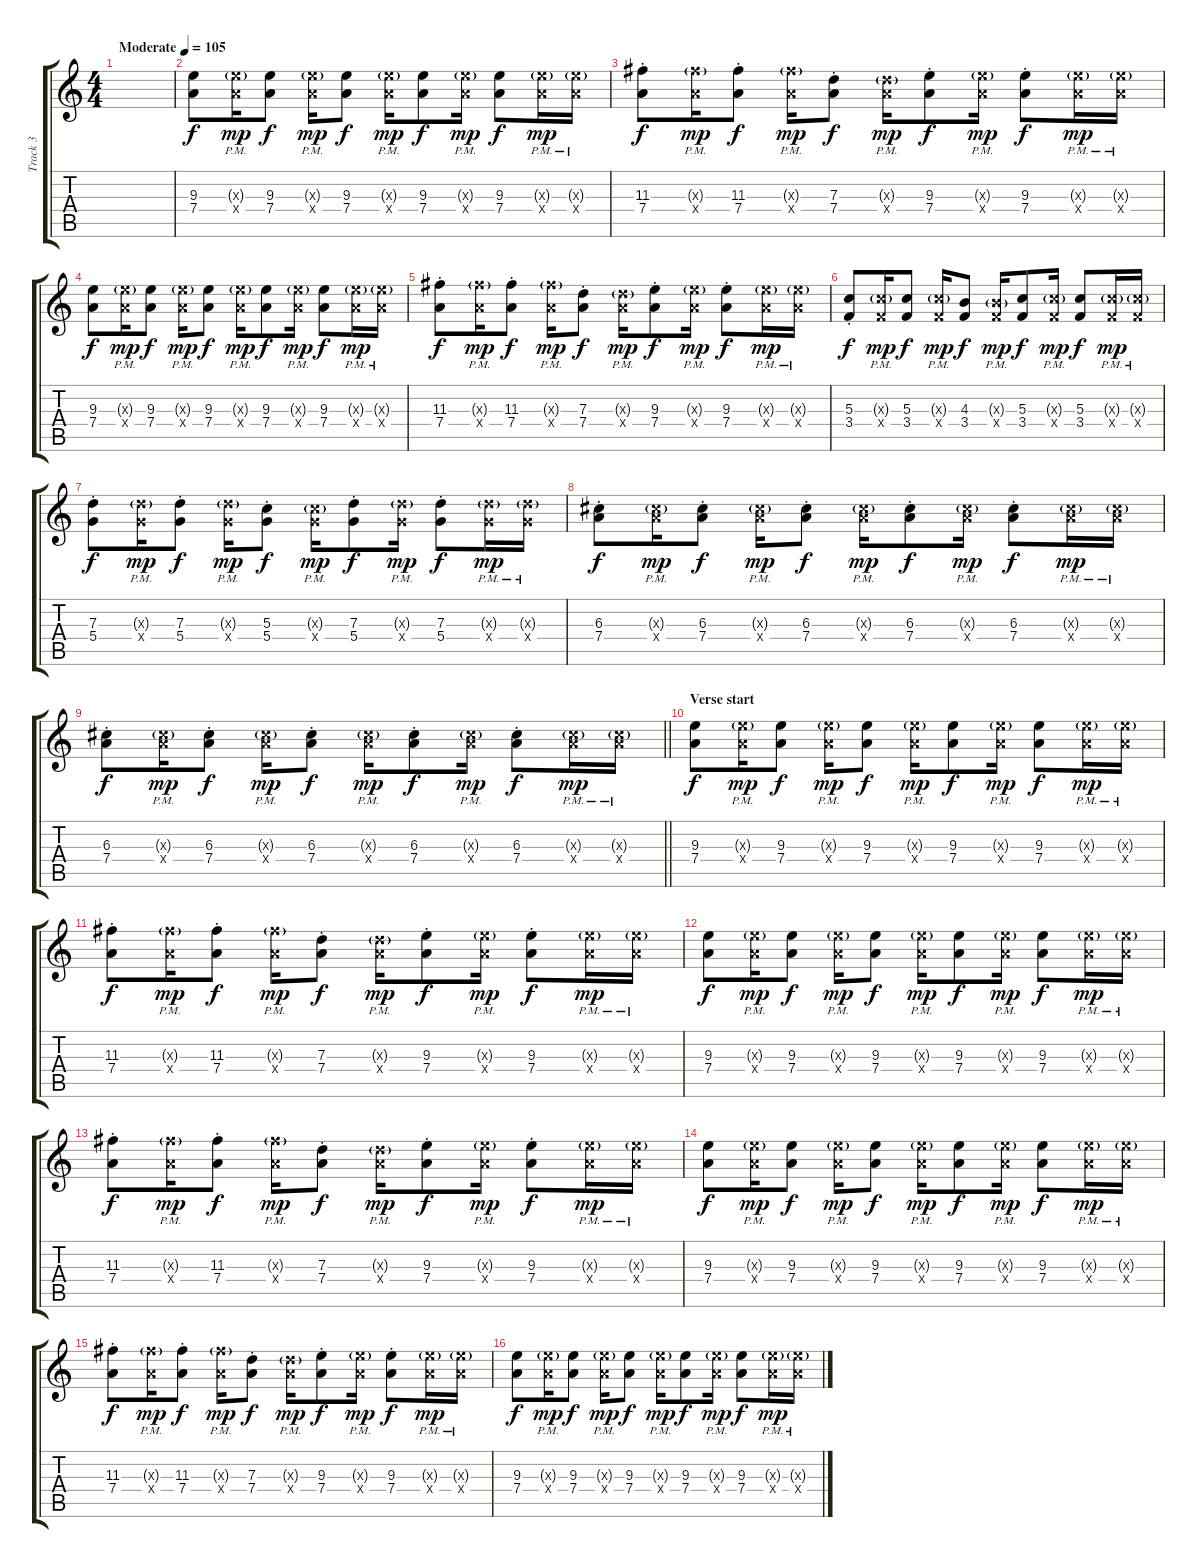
\track ("Track 3" "Track 3") {instrument electricguitarjazz}
\staff {score tabs}
\tuning (E4 B3 G3 D3 A2 E2) {hide}
\ts (4 4)
\tempo (105 "Moderate")
\clef g2
\ks c
|
(9.3 7.4).8 (9.3{g pm x} 7.4{x}).16{dy mp} (9.3 7.4).8{dy f} (9.3{g pm x} 7.4{x}).16{dy mp} (9.3 7.4).8{dy f} (9.3{g pm x} 7.4{x}).16{dy mp} (9.3 7.4).8{dy f} (9.3{g pm x} 7.4{x}).16{dy mp} (9.3 7.4).8{dy f} (9.3{g pm x} 7.4{x}).16{dy mp} (9.3{g pm x} 7.4{x}).16 |
(11.3{st} 7.4).8{dy f} (11.3{g pm x} 7.4{x}).16{dy mp} (11.3{st} 7.4).8{dy f} (11.3{g pm x} 7.4{x}).16{dy mp} (7.3{st} 7.4).8{dy f} (7.3{g pm x} 7.4{x}).16{dy mp} (9.3{st} 7.4).8{dy f} (9.3{g pm x} 7.4{x}).16{dy mp} (9.3{st} 7.4).8{dy f} (9.3{g pm x} 7.4{x}).16{dy mp} (9.3{g pm x} 7.4{x}).16 |
(9.3 7.4).8{dy f} (9.3{g pm x} 7.4{x}).16{dy mp} (9.3 7.4).8{dy f} (9.3{g pm x} 7.4{x}).16{dy mp} (9.3 7.4).8{dy f} (9.3{g pm x} 7.4{x}).16{dy mp} (9.3 7.4).8{dy f} (9.3{g pm x} 7.4{x}).16{dy mp} (9.3 7.4).8{dy f} (9.3{g pm x} 7.4{x}).16{dy mp} (9.3{g pm x} 7.4{x}).16 |
(11.3{st} 7.4).8{dy f} (11.3{g pm x} 7.4{x}).16{dy mp} (11.3{st} 7.4).8{dy f} (11.3{g pm x} 7.4{x}).16{dy mp} (7.3{st} 7.4).8{dy f} (7.3{g pm x} 7.4{x}).16{dy mp} (9.3{st} 7.4).8{dy f} (9.3{g pm x} 7.4{x}).16{dy mp} (9.3{st} 7.4).8{dy f} (9.3{g pm x} 7.4{x}).16{dy mp} (9.3{g pm x} 7.4{x}).16 |
(5.3{st} 3.4).8{dy f} (5.3{g pm x} 3.4{x}).16{dy mp} (5.3 3.4).8{dy f} (5.3{g pm x} 3.4{x}).16{dy mp} (4.3 3.4).8{dy f} (4.3{g pm x} 3.4{x}).16{dy mp} (5.3 3.4).8{dy f} (5.3{g pm x} 3.4{x}).16{dy mp} (5.3 3.4).8{dy f} (5.3{g pm x} 3.4{x}).16{dy mp} (5.3{g pm x} 3.4{x}).16 |
(7.3{st} 5.4).8{dy f} (7.3{g pm x} 5.4{x}).16{dy mp} (7.3{st} 5.4).8{dy f} (7.3{g pm x} 5.4{x}).16{dy mp} (5.3{st} 5.4).8{dy f} (5.3{g pm x} 5.4{x}).16{dy mp} (7.3{st} 5.4).8{dy f} (7.3{g pm x} 5.4{x}).16{dy mp} (7.3{st} 5.4).8{dy f} (7.3{g pm x} 5.4{x}).16{dy mp} (7.3{g pm x} 5.4{x}).16 |
(6.3{st} 7.4).8{dy f} (6.3{g pm x} 7.4{x}).16{dy mp} (6.3{st} 7.4).8{dy f} (6.3{g pm x} 7.4{x}).16{dy mp} (6.3{st} 7.4).8{dy f} (6.3{g pm x} 7.4{x}).16{dy mp} (6.3{st} 7.4).8{dy f} (6.3{g pm x} 7.4{x}).16{dy mp} (6.3{st} 7.4).8{dy f} (6.3{g pm x} 7.4{x}).16{dy mp} (6.3{g pm x} 7.4{x}).16 |
\barLineRight lightlight
(6.3{st} 7.4).8{dy f} (6.3{g pm x} 7.4{x}).16{dy mp} (6.3{st} 7.4).8{dy f} (6.3{g pm x} 7.4{x}).16{dy mp} (6.3{st} 7.4).8{dy f} (6.3{g pm x} 7.4{x}).16{dy mp} (6.3{st} 7.4).8{dy f} (6.3{g pm x} 7.4{x}).16{dy mp} (6.3{st} 7.4).8{dy f} (6.3{g pm x} 7.4{x}).16{dy mp} (6.3{g pm x} 7.4{x}).16 |
\section ("" "Verse start")
(9.3 7.4).8{dy f} (9.3{g pm x} 7.4{x}).16{dy mp} (9.3 7.4).8{dy f} (9.3{g pm x} 7.4{x}).16{dy mp} (9.3 7.4).8{dy f} (9.3{g pm x} 7.4{x}).16{dy mp} (9.3 7.4).8{dy f} (9.3{g pm x} 7.4{x}).16{dy mp} (9.3 7.4).8{dy f} (9.3{g pm x} 7.4{x}).16{dy mp} (9.3{g pm x} 7.4{x}).16 |
(11.3{st} 7.4).8{dy f} (11.3{g pm x} 7.4{x}).16{dy mp} (11.3{st} 7.4).8{dy f} (11.3{g pm x} 7.4{x}).16{dy mp} (7.3{st} 7.4).8{dy f} (7.3{g pm x} 7.4{x}).16{dy mp} (9.3{st} 7.4).8{dy f} (9.3{g pm x} 7.4{x}).16{dy mp} (9.3{st} 7.4).8{dy f} (9.3{g pm x} 7.4{x}).16{dy mp} (9.3{g pm x} 7.4{x}).16 |
(9.3 7.4).8{dy f} (9.3{g pm x} 7.4{x}).16{dy mp} (9.3 7.4).8{dy f} (9.3{g pm x} 7.4{x}).16{dy mp} (9.3 7.4).8{dy f} (9.3{g pm x} 7.4{x}).16{dy mp} (9.3 7.4).8{dy f} (9.3{g pm x} 7.4{x}).16{dy mp} (9.3 7.4).8{dy f} (9.3{g pm x} 7.4{x}).16{dy mp} (9.3{g pm x} 7.4{x}).16 |
(11.3{st} 7.4).8{dy f} (11.3{g pm x} 7.4{x}).16{dy mp} (11.3{st} 7.4).8{dy f} (11.3{g pm x} 7.4{x}).16{dy mp} (7.3{st} 7.4).8{dy f} (7.3{g pm x} 7.4{x}).16{dy mp} (9.3{st} 7.4).8{dy f} (9.3{g pm x} 7.4{x}).16{dy mp} (9.3{st} 7.4).8{dy f} (9.3{g pm x} 7.4{x}).16{dy mp} (9.3{g pm x} 7.4{x}).16 |
(9.3 7.4).8{dy f} (9.3{g pm x} 7.4{x}).16{dy mp} (9.3 7.4).8{dy f} (9.3{g pm x} 7.4{x}).16{dy mp} (9.3 7.4).8{dy f} (9.3{g pm x} 7.4{x}).16{dy mp} (9.3 7.4).8{dy f} (9.3{g pm x} 7.4{x}).16{dy mp} (9.3 7.4).8{dy f} (9.3{g pm x} 7.4{x}).16{dy mp} (9.3{g pm x} 7.4{x}).16 |
(11.3{st} 7.4).8{dy f} (11.3{g pm x} 7.4{x}).16{dy mp} (11.3{st} 7.4).8{dy f} (11.3{g pm x} 7.4{x}).16{dy mp} (7.3{st} 7.4).8{dy f} (7.3{g pm x} 7.4{x}).16{dy mp} (9.3{st} 7.4).8{dy f} (9.3{g pm x} 7.4{x}).16{dy mp} (9.3{st} 7.4).8{dy f} (9.3{g pm x} 7.4{x}).16{dy mp} (9.3{g pm x} 7.4{x}).16 |
(9.3 7.4).8{dy f} (9.3{g pm x} 7.4{x}).16{dy mp} (9.3 7.4).8{dy f} (9.3{g pm x} 7.4{x}).16{dy mp} (9.3 7.4).8{dy f} (9.3{g pm x} 7.4{x}).16{dy mp} (9.3 7.4).8{dy f} (9.3{g pm x} 7.4{x}).16{dy mp} (9.3 7.4).8{dy f} (9.3{g pm x} 7.4{x}).16{dy mp} (9.3{g pm x} 7.4{x}).16
